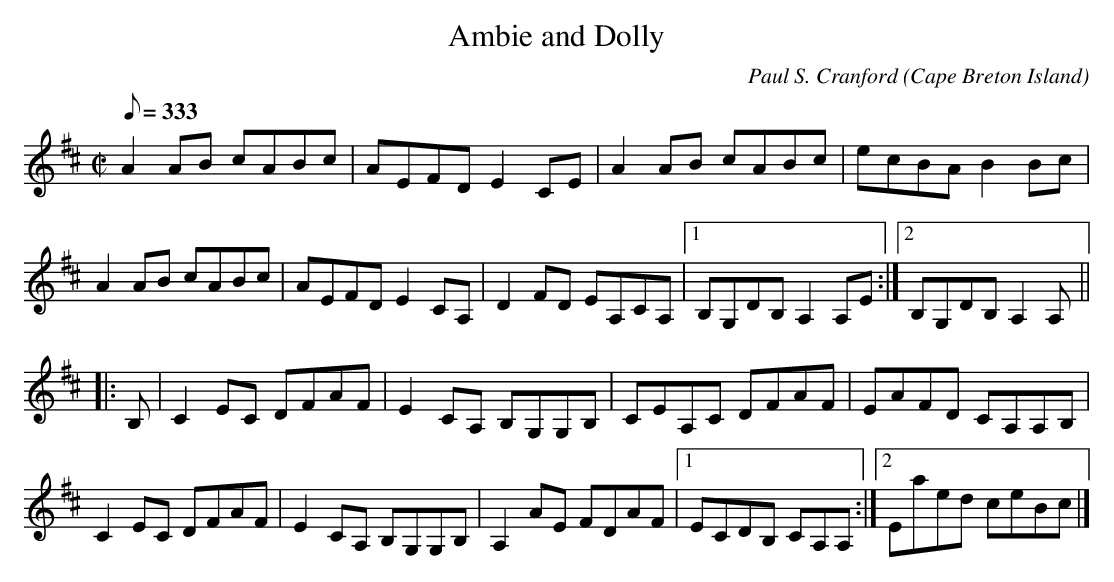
X:1
T:Ambie and Dolly
C:Paul S. Cranford
O:Cape Breton Island
L:1/8
Q:333
M:C|
K:Amix
A2 AB cABc|AEFD E2 CE|A2 AB cABc|ecBA B2 Bc|
A2 AB cABc|AEFD E2 CA,|D2 FD EA,CA,|[1B,G,DB, A,2 A,E:|[2B,G,DB, A,2 A,||
|:B,|C2 EC DFAF|E2 CA, B,G,G,B,|CEA,C DFAF|EAFD CA,A,B,|
C2 EC DFAF|E2 CA, B,G,G,B,|A,2 AE FDAF|[1ECDB, CA,A,:|[2Eaed ceBc|]
